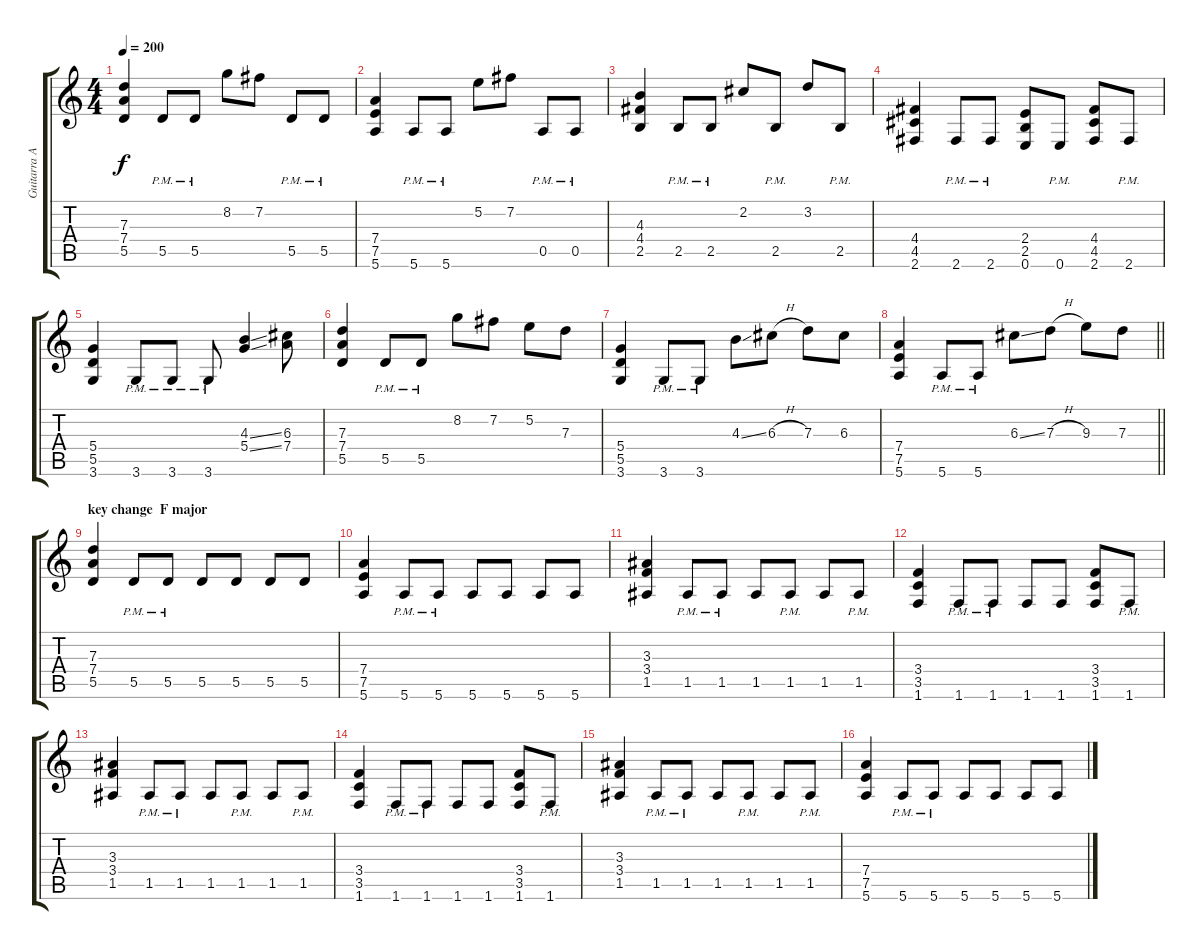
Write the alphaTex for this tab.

\track ("Guitarra Acomp." "Guitarra A") {instrument overdrivenguitar}
\staff {score tabs}
\tuning (E4 B3 G3 D3 A2 E2) {hide}
\ts (4 4)
\tempo 200
\clef g2
\ks c
(7.3 7.4 5.5).4{dy f} 5.5{pm}.8 5.5{pm}.8 8.2.8 7.2.8 5.5{pm}.8 5.5{pm}.8 |
(7.4 7.5 5.6).4 5.6{pm}.8 5.6{pm}.8 5.2.8 7.2.8 0.5{pm}.8 0.5{pm}.8 |
(4.3 4.4 2.5).4 2.5{pm}.8 2.5{pm}.8 2.2.8 2.5{pm}.8 3.2.8 2.5{pm}.8 |
(4.4 4.5 2.6).4 2.6{pm}.8 2.6{pm}.8 (2.4 2.5 0.6).8 0.6{pm}.8 (4.4 4.5 2.6).8 2.6{pm}.8 |
(5.4 5.5 3.6).4 3.6{pm}.8 3.6{pm}.8 3.6{pm}.8 (4.3{ss} 5.4{ss}).4 (6.3 7.4).8 |
(7.3 7.4 5.5).4 5.5{pm}.8 5.5{pm}.8 8.2.8 7.2.8 5.2.8 7.3.8 |
(5.4 5.5 3.6).4 3.6{pm}.8 3.6{pm}.8 4.3{ss}.8 6.3{h}.8 7.3.8 6.3.8 |
\barLineRight lightlight
(7.4 7.5 5.6).4 5.6{pm}.8 5.6{pm}.8 6.3{ss}.8 7.3{h}.8 9.3.8 7.3.8 |
\section ("" "key change  F major")
(7.3 7.4 5.5).4 5.5{pm}.8 5.5{pm}.8 5.5.8 5.5.8 5.5.8 5.5.8 |
(7.4 7.5 5.6).4 5.6{pm}.8 5.6{pm}.8 5.6.8 5.6.8 5.6.8 5.6.8 |
(3.3 3.4 1.5).4 1.5{pm}.8 1.5{pm}.8 1.5.8 1.5{pm}.8 1.5.8 1.5{pm}.8 |
(3.4 3.5 1.6).4 1.6{pm}.8 1.6{pm}.8 1.6.8 1.6.8 (3.4 3.5 1.6).8 1.6{pm}.8 |
(3.3 3.4 1.5).4 1.5{pm}.8 1.5{pm}.8 1.5.8 1.5{pm}.8 1.5.8 1.5{pm}.8 |
(3.4 3.5 1.6).4 1.6{pm}.8 1.6{pm}.8 1.6.8 1.6.8 (3.4 3.5 1.6).8 1.6{pm}.8 |
(3.3 3.4 1.5).4 1.5{pm}.8 1.5{pm}.8 1.5.8 1.5{pm}.8 1.5.8 1.5{pm}.8 |
(7.4 7.5 5.6).4 5.6{pm}.8 5.6{pm}.8 5.6.8 5.6.8 5.6.8 5.6.8
